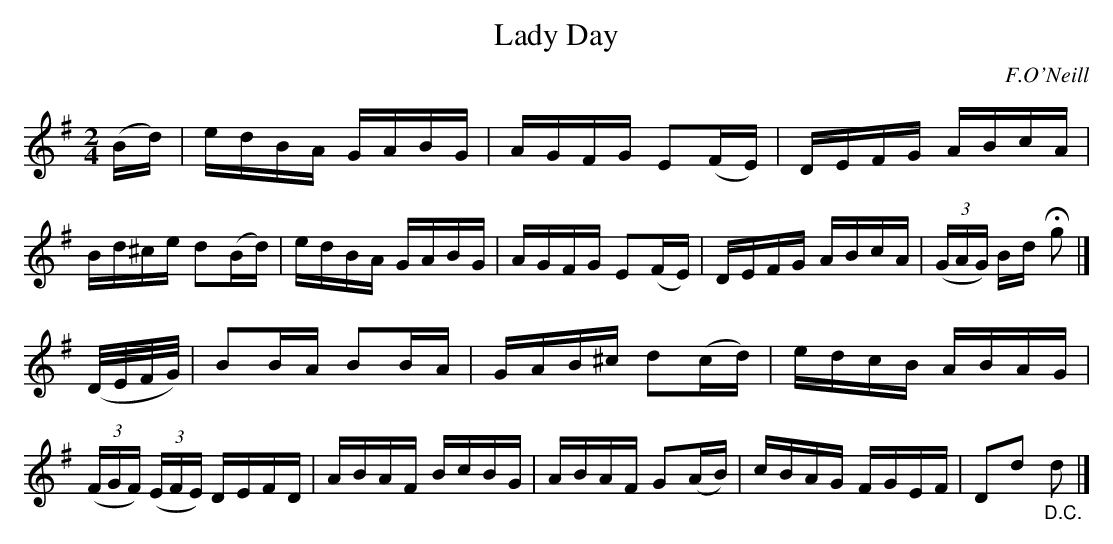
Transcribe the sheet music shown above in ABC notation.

X:1
T: Lady Day
O: F.O'Neill
M: 2/4
L: 1/16
K: G
(Bd) |\
edBA GABG | AGFG E2(FE) | DEFG ABcA | Bd^ce d2(Bd) |\
edBA GABG | AGFG E2(FE) | DEFG ABcA | (3(GAG) Bd Hg2 |]
(D/E/F/G/) |\
B2BA B2BA | GAB^c d2(cd) | edcB ABAG | (3(FGF) (3(EFE) DEFD |\
ABAF BcBG | ABAF G2(AB) | cBAG FGEF | D2d2 "_D.C."d2 |]
